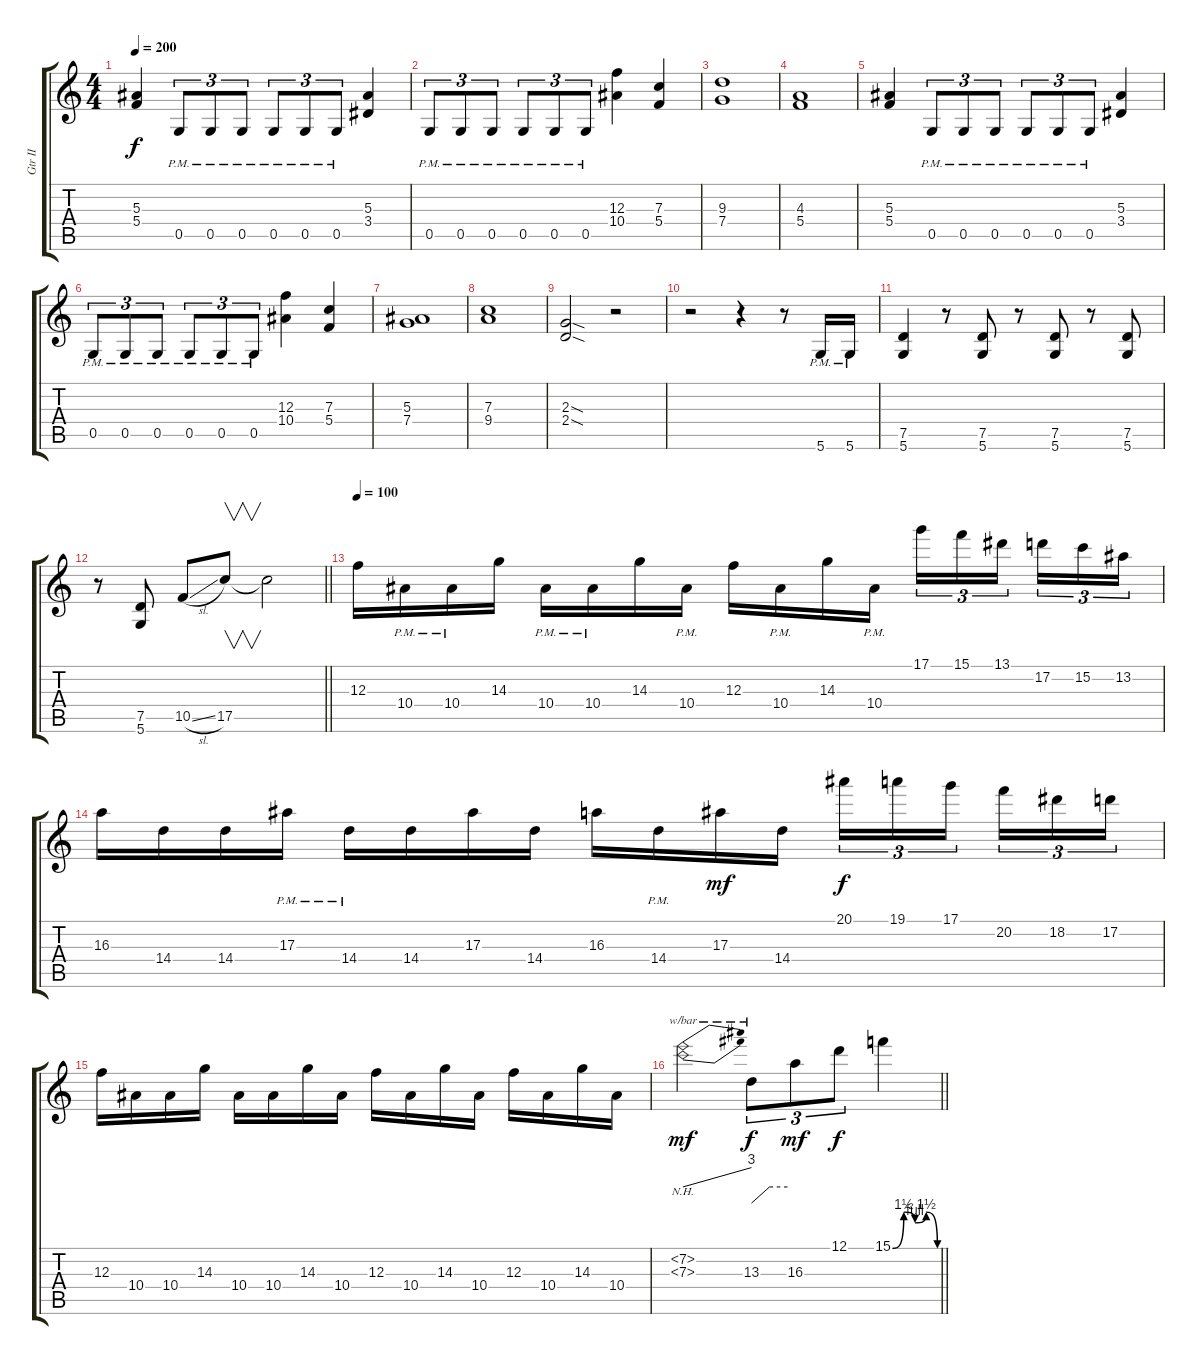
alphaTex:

\track ("Gtr II" "Gtr II") {instrument distortionguitar}
\staff {score tabs}
\tuning (D4 A3 F3 C3 G2 D2) {hide}
\ts (4 4)
\tempo 200
\clef g2
\ks c
(5.3 5.4).4{dy f} 0.5{pm}.8{tu (3 2)} 0.5{pm}.8{tu (3 2)} 0.5{pm}.8{tu (3 2)} 0.5{pm}.8{tu (3 2)} 0.5{pm}.8{tu (3 2)} 0.5{pm}.8{tu (3 2)} (5.3 3.4).4 |
0.5{pm}.8{tu (3 2)} 0.5{pm}.8{tu (3 2)} 0.5{pm}.8{tu (3 2)} 0.5{pm}.8{tu (3 2)} 0.5{pm}.8{tu (3 2)} 0.5{pm}.8{tu (3 2)} (12.3 10.4).4 (7.3 5.4).4 |
(9.3 7.4).1 |
(4.3 5.4).1 |
(5.3 5.4).4 0.5{pm}.8{tu (3 2)} 0.5{pm}.8{tu (3 2)} 0.5{pm}.8{tu (3 2)} 0.5{pm}.8{tu (3 2)} 0.5{pm}.8{tu (3 2)} 0.5{pm}.8{tu (3 2)} (5.3 3.4).4 |
0.5{pm}.8{tu (3 2)} 0.5{pm}.8{tu (3 2)} 0.5{pm}.8{tu (3 2)} 0.5{pm}.8{tu (3 2)} 0.5{pm}.8{tu (3 2)} 0.5{pm}.8{tu (3 2)} (12.3 10.4).4 (7.3 5.4).4 |
(5.3 7.4).1 |
(7.3 9.4).1 |
(2.3{sod} 2.4{sod}).2 r.2 |
r.2 r.4 r.8 5.6{pm}.16 5.6{pm}.16 |
(7.5 5.6).4 r.8 (7.5 5.6).8 r.8 (7.5 5.6).8 r.8 (7.5 5.6).8 |
\barLineRight lightlight
r.8 (7.5 5.6).8 10.5{sl}.8 17.5.8{v} 17.5{t}.2 |
\tempo 100
12.3.16 10.4{pm}.16 10.4{pm}.16 14.3.16 10.4{pm}.16 10.4{pm}.16 14.3.16 10.4{pm}.16 12.3.16 10.4{pm}.16 14.3.16 10.4{pm}.16 17.1.16{tu (3 2)} 15.1.16{tu (3 2)} 13.1.16{tu (3 2) beam splitsecondary} 17.2.16{tu (3 2)} 15.2.16{tu (3 2)} 13.2.16{tu (3 2)} |
16.3.16 14.4.16 14.4.16 17.3{pm}.16 14.4{pm}.16 14.4.16 17.3.16 14.4.16 16.3.16 14.4{pm}.16 17.3.16{dy mf} 14.4.16 20.1.16{tu (3 2) dy f} 19.1.16{tu (3 2)} 17.1.16{tu (3 2) beam splitsecondary} 20.2.16{tu (3 2)} 18.2.16{tu (3 2)} 17.2.16{tu (3 2)} |
12.3.16 10.4.16 10.4.16 14.3.16 10.4.16 10.4.16 14.3.16 10.4.16 12.3.16 10.4.16 14.3.16 10.4.16 12.3.16 10.4.16 14.3.16 10.4.16 |
\barLineRight lightlight
(7.2{nh} 7.3{nh}).2{tbe (dive default 0 0 60 12) dy mf} 13.3.8{tu (3 2) tbe (custom default 0 -8 30 0 60 0) dy f} 16.3.8{tu (3 2) dy mf} 12.1.8{tu (3 2) dy f} 15.1{be (custom 0 0 15 6 30 4 45 6 60 0)}.4
